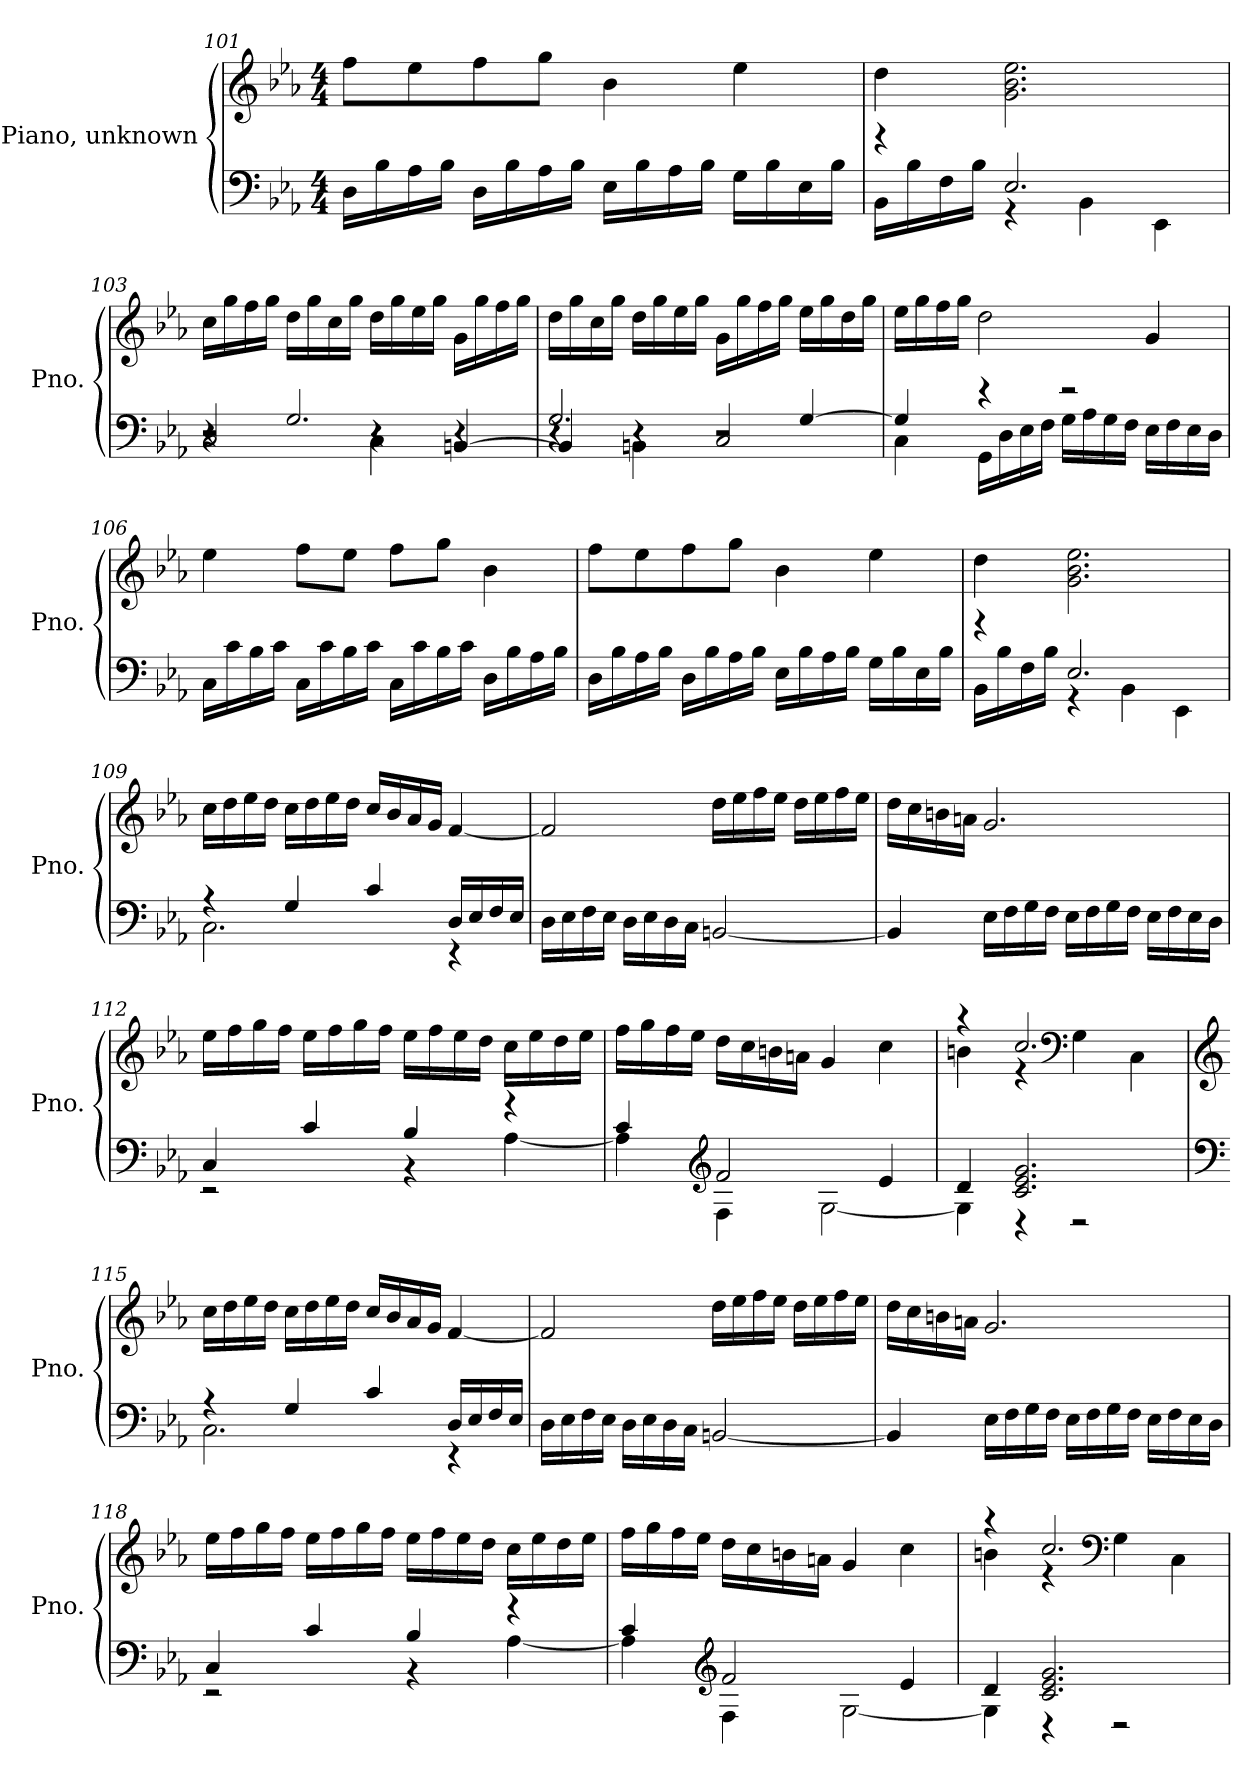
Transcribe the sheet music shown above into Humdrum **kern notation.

**kern	**kern
*part1	*part1
*staff2	*staff1
*I"Piano, unknown	*
*I'Pno.	*
!!LO:LB:g=z
*clefF4	*clefG2
*k[b-e-a-]	*k[b-e-a-]
*M4/4	*M4/4
=101	=101
16D\LL	8ff\L
16B-\	.
16A-\	8ee-\
16B-\JJ	.
16D\LL	8ff\
16B-\	.
16A-\	8gg\J
16B-\JJ	.
16E-\LL	4b-\
16B-\	.
16A-\	.
16B-\JJ	.
16G\LL	4ee-\
16B-\	.
16E-\	.
16B-\JJ	.
=102	=102
*^	*
4r	16BB-\LL	4dd\
.	16B-\	.
.	16F\	.
.	16B-\JJ	.
2.E-/	4r	2.g\ 2.b-\ 2.ee-\
.	4BB-\	.
.	4EE-\	.
=103	=103	=103
*	*^	*
4r	2r	2C/	16cc\LL
.	.	.	16gg\
.	.	.	16ff\
.	.	.	16gg\JJ
2.G/	.	.	16dd\LL
.	.	.	16gg\
.	.	.	16cc\
.	.	.	16gg\JJ
.	4C\	4r	16dd\LL
.	.	.	16gg\
.	.	.	16ee-\
.	.	.	16gg\JJ
.	4r	[4BBn/	16g\LL
.	.	.	16gg\
.	.	.	16ff\
.	.	.	16gg\JJ
!!LO:LB:g=z
=104	=104	=104	=104
2.G/	4r	4BB/]	16dd\LL
.	.	.	16gg\
.	.	.	16cc\
.	.	.	16gg\JJ
.	4BBn\	4r	16dd\LL
.	.	.	16gg\
.	.	.	16ee-\
.	.	.	16gg\JJ
.	2r	2C/	16g\LL
.	.	.	16gg\
.	.	.	16ff\
.	.	.	16gg\JJ
[4G/	.	.	16ee-\LL
.	.	.	16gg\
.	.	.	16dd\
.	.	.	16gg\JJ
*	*v	*v	*
=105	=105	=105
4G/]	4C\	16ee-\LL
.	.	16gg\
.	.	16ff\
.	.	16gg\JJ
4r	16GG\LL	2dd\
.	16D\	.
.	16E-\	.
.	16F\JJ	.
2r	16G\LL	.
.	16A-\	.
.	16G\	.
.	16F\JJ	.
.	16E-\LL	4g/
.	16F\	.
.	16E-\	.
.	16D\JJ	.
*v	*v	*
!!LO:PB:g=z
=106	=106
16C\LL	4ee-\
16c\	.
16B-\	.
16c\JJ	.
16C\LL	8ff\L
16c\	.
16B-\	8ee-\J
16c\JJ	.
16C\LL	8ff\L
16c\	.
16B-\	8gg\J
16c\JJ	.
16D\LL	4b-\
16B-\	.
16A-\	.
16B-\JJ	.
=107	=107
16D\LL	8ff\L
16B-\	.
16A-\	8ee-\
16B-\JJ	.
16D\LL	8ff\
16B-\	.
16A-\	8gg\J
16B-\JJ	.
16E-\LL	4b-\
16B-\	.
16A-\	.
16B-\JJ	.
16G\LL	4ee-\
16B-\	.
16E-\	.
16B-\JJ	.
=108	=108
*^	*
4r	16BB-\LL	4dd\
.	16B-\	.
.	16F\	.
.	16B-\JJ	.
2.E-/	4r	2.g\ 2.b-\ 2.ee-\
.	4BB-\	.
.	4EE-\	.
!!LO:LB:g=z
=109	=109	=109
4r	2.C\	16cc\LL
.	.	16dd\
.	.	16ee-\
.	.	16dd\JJ
4G/	.	16cc\LL
.	.	16dd\
.	.	16ee-\
.	.	16dd\JJ
4c/	.	16cc/LL
.	.	16b-/
.	.	16a-/
.	.	16g/JJ
16D/LL	4r	[4f/
16E-/	.	.
16F/	.	.
16E-/JJ	.	.
*v	*v	*
=110	=110
16D\LL	2f/]
16E-\	.
16F\	.
16E-\JJ	.
16D\LL	.
16E-\	.
16D\	.
16C\JJ	.
[2BBn/	16dd\LL
.	16ee-\
.	16ff\
.	16ee-\JJ
.	16dd\LL
.	16ee-\
.	16ff\
.	16ee-\JJ
!!LO:LB:g=z
=111	=111
4BB/]	16dd\LL
.	16cc\
.	16bn\
.	16an\JJ
16E-\LL	2.g/
16F\	.
16G\	.
16F\JJ	.
16E-\LL	.
16F\	.
16G\	.
16F\JJ	.
16E-\LL	.
16F\	.
16E-\	.
16D\JJ	.
=112	=112
*^	*
4C/	2r	16ee-\LL
.	.	16ff\
.	.	16gg\
.	.	16ff\JJ
4c/	.	16ee-\LL
.	.	16ff\
.	.	16gg\
.	.	16ff\JJ
4B-/	4r	16ee-\LL
.	.	16ff\
.	.	16ee-\
.	.	16dd\JJ
4r	[4A-\	16cc\LL
.	.	16ee-\
.	.	16dd\
.	.	16ee-\JJ
=113	=113	=113
4c/	4A-\]	16ff\LL
.	.	16gg\
.	.	16ff\
.	.	16ee-\JJ
*clefG2	*	*
2f/	4F\	16dd\LL
.	.	16cc\
.	.	16bn\
.	.	16an\JJ
.	[2G\	4g/
4e-/	.	4cc\
!!LO:LB:g=z
=114	=114	=114
*	*	*^
4d/	4G\]	4r	4bn\
2.c/ 2.e-/ 2.g/	4r	2.cc/	4r
*	*	*clefF4	*
.	2r	.	4G\
.	.	.	4C\
*	*	*v	*v
=115	=115	=115
*clefF4	*	*clefG2
4r	2.C\	16cc\LL
.	.	16dd\
.	.	16ee-\
.	.	16dd\JJ
4G/	.	16cc\LL
.	.	16dd\
.	.	16ee-\
.	.	16dd\JJ
4c/	.	16cc/LL
.	.	16b-/
.	.	16a-/
.	.	16g/JJ
16D/LL	4r	[4f/
16E-/	.	.
16F/	.	.
16E-/JJ	.	.
*v	*v	*
=116	=116
16D\LL	2f/]
16E-\	.
16F\	.
16E-\JJ	.
16D\LL	.
16E-\	.
16D\	.
16C\JJ	.
[2BBn/	16dd\LL
.	16ee-\
.	16ff\
.	16ee-\JJ
.	16dd\LL
.	16ee-\
.	16ff\
.	16ee-\JJ
!!LO:LB:g=z
=117	=117
4BB/]	16dd\LL
.	16cc\
.	16bn\
.	16an\JJ
16E-\LL	2.g/
16F\	.
16G\	.
16F\JJ	.
16E-\LL	.
16F\	.
16G\	.
16F\JJ	.
16E-\LL	.
16F\	.
16E-\	.
16D\JJ	.
=118	=118
*^	*
4C/	2r	16ee-\LL
.	.	16ff\
.	.	16gg\
.	.	16ff\JJ
4c/	.	16ee-\LL
.	.	16ff\
.	.	16gg\
.	.	16ff\JJ
4B-/	4r	16ee-\LL
.	.	16ff\
.	.	16ee-\
.	.	16dd\JJ
4r	[4A-\	16cc\LL
.	.	16ee-\
.	.	16dd\
.	.	16ee-\JJ
=119	=119	=119
4c/	4A-\]	16ff\LL
.	.	16gg\
.	.	16ff\
.	.	16ee-\JJ
*clefG2	*	*
2f/	4F\	16dd\LL
.	.	16cc\
.	.	16bn\
.	.	16an\JJ
.	[2G\	4g/
4e-/	.	4cc\
!!LO:LB:g=z
=120	=120	=120
*	*	*^
4d/	4G\]	4r	4bn\
2.c/ 2.e-/ 2.g/	4r	2.cc/	4r
*	*	*clefF4	*
.	2r	.	4G\
.	.	.	4C\
*v	*v	*	*
*	*v	*v
=	=
*-	*-
